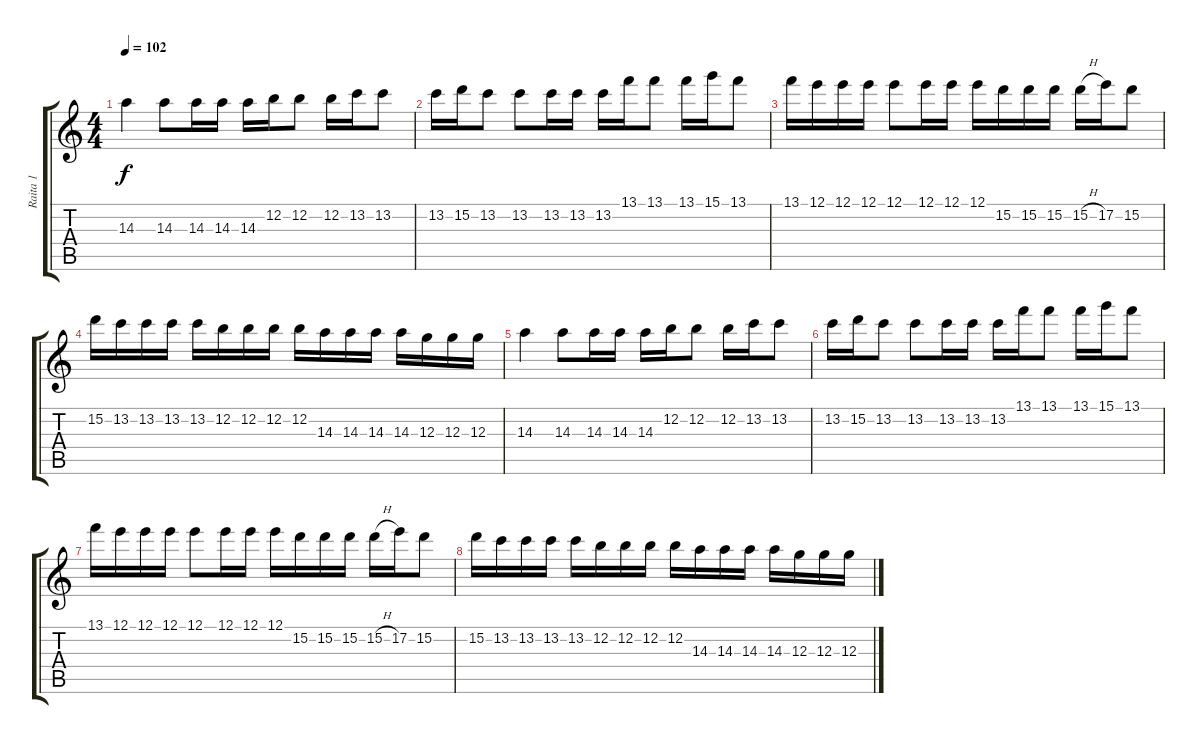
\track ("Raita 1" "Raita 1") {instrument distortionguitar}
\staff {score tabs}
\tuning (E4 B3 G3 D3 A2 E2) {hide}
\ts (4 4)
\tempo 102
\clef g2
\ks c
14.3.4{dy f} 14.3.8 14.3.16 14.3.16 14.3.16 12.2.16 12.2.8 12.2.16 13.2.16 13.2.8 |
13.2.16 15.2.16 13.2.8 13.2.8 13.2.16 13.2.16 13.2.16 13.1.16 13.1.8 13.1.16 15.1.16 13.1.8 |
13.1.16 12.1.16 12.1.16 12.1.16 12.1.8 12.1.16 12.1.16 12.1.16 15.2.16 15.2.16 15.2.16 15.2{h}.16 17.2.16 15.2.8 |
15.2.16 13.2.16 13.2.16 13.2.16 13.2.16 12.2.16 12.2.16 12.2.16 12.2.16 14.3.16 14.3.16 14.3.16 14.3.16 12.3.16 12.3.16 12.3.16 |
14.3.4 14.3.8 14.3.16 14.3.16 14.3.16 12.2.16 12.2.8 12.2.16 13.2.16 13.2.8 |
13.2.16 15.2.16 13.2.8 13.2.8 13.2.16 13.2.16 13.2.16 13.1.16 13.1.8 13.1.16 15.1.16 13.1.8 |
13.1.16 12.1.16 12.1.16 12.1.16 12.1.8 12.1.16 12.1.16 12.1.16 15.2.16 15.2.16 15.2.16 15.2{h}.16 17.2.16 15.2.8 |
15.2.16 13.2.16 13.2.16 13.2.16 13.2.16 12.2.16 12.2.16 12.2.16 12.2.16 14.3.16 14.3.16 14.3.16 14.3.16 12.3.16 12.3.16 12.3.16
